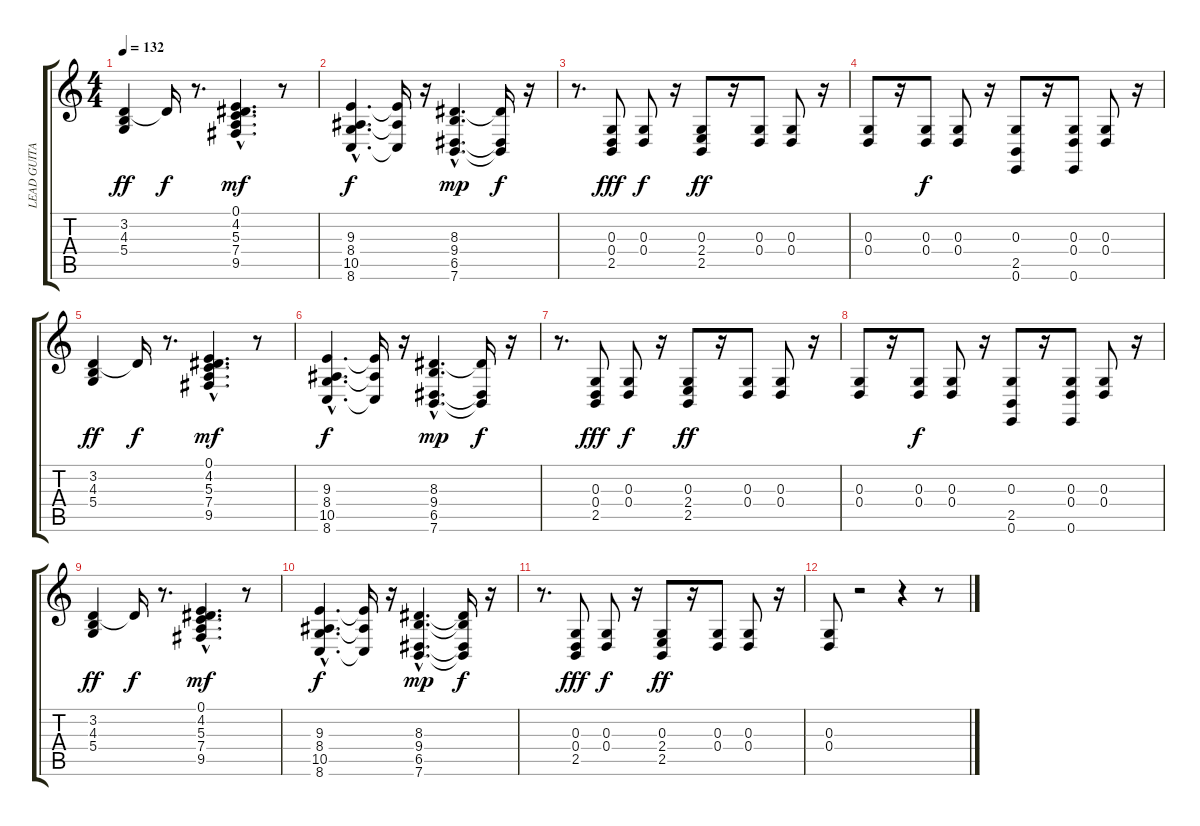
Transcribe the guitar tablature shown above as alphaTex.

\track ("LEAD GUITAR" "LEAD GUITA") {instrument clavinet}
\staff {score tabs}
\tuning (E4 B3 G3 D3 A2 E2) {hide}
\ts (4 4)
\tempo 132
\clef g2
\ks c
(3.2 4.3 5.4).4{dy ff} 3.2{t}.16{dy f} r.8{d} (0.1{hac} 4.2 5.3{hac} 7.4{hac} 9.5{hac}).4{d dy mf} r.8 |
(9.3{hac} 8.4{hac} 10.5{hac} 8.6{hac}).4{d dy f} (9.3{t} 8.4{t} 8.6{t}).16 r.16 (8.3{hac} 9.4{hac} 6.5{hac} 7.6{hac}).4{d dy mp} (8.3{t} 6.5{t} 7.6{t}).16{dy f} r.16 |
r.8{d} (0.3 0.4 2.5).8{dy fff} (0.3 0.4).8{dy f} r.16 (0.3 2.4 2.5).8{dy ff} r.16 (0.3 0.4).8 (0.3 0.4).8 r.16 |
(0.3 0.4).8 r.16 (0.3 0.4).8{dy f} (0.3 0.4).8 r.16 (0.3 2.5 0.6).8 r.16 (0.3 0.4 0.6).8 (0.3 0.4).8 r.16 |
(3.2 4.3 5.4).4{dy ff} 3.2{t}.16{dy f} r.8{d} (0.1{hac} 4.2 5.3{hac} 7.4{hac} 9.5{hac}).4{d dy mf} r.8 |
(9.3{hac} 8.4{hac} 10.5{hac} 8.6{hac}).4{d dy f} (9.3{t} 8.4{t} 8.6{t}).16 r.16 (8.3{hac} 9.4{hac} 6.5{hac} 7.6{hac}).4{d dy mp} (8.3{t} 6.5{t} 7.6{t}).16{dy f} r.16 |
r.8{d} (0.3 0.4 2.5).8{dy fff} (0.3 0.4).8{dy f} r.16 (0.3 2.4 2.5).8{dy ff} r.16 (0.3 0.4).8 (0.3 0.4).8 r.16 |
(0.3 0.4).8 r.16 (0.3 0.4).8{dy f} (0.3 0.4).8 r.16 (0.3 2.5 0.6).8 r.16 (0.3 0.4 0.6).8 (0.3 0.4).8 r.16 |
(3.2 4.3 5.4).4{dy ff} 3.2{t}.16{dy f} r.8{d} (0.1{hac} 4.2 5.3{hac} 7.4{hac} 9.5{hac}).4{d dy mf} r.8 |
(9.3{hac} 8.4{hac} 10.5{hac} 8.6{hac}).4{d dy f} (9.3{t} 8.4{t} 8.6{t}).16 r.16 (8.3{hac} 9.4{hac} 6.5{hac} 7.6{hac}).4{d dy mp} (8.3{t} 9.4{t} 6.5{t} 7.6{t}).16{dy f} r.16 |
r.8{d} (0.3 0.4 2.5).8{dy fff} (0.3 0.4).8{dy f} r.16 (0.3 2.4 2.5).8{dy ff} r.16 (0.3 0.4).8 (0.3 0.4).8 r.16 |
(0.3 0.4).8 r.2 r.4 r.8
